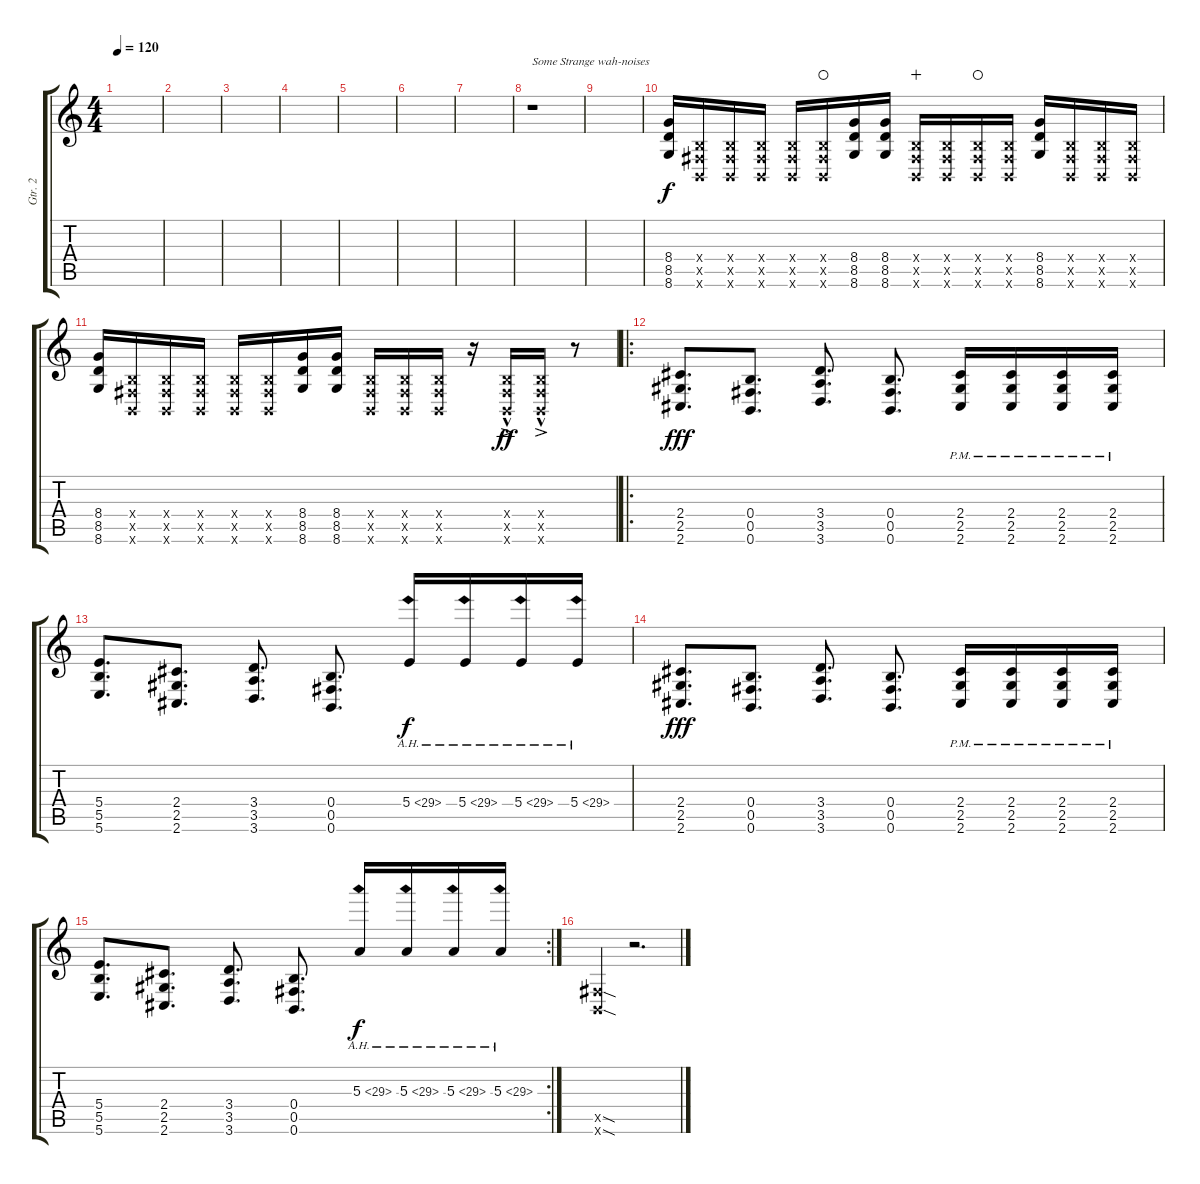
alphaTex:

\track ("Gtr. 2" "Gtr. 2") {instrument distortionguitar}
\staff {score tabs}
\tuning (Db4 Ab3 E3 B2 Gb2 B1) {hide}
\ts (4 4)
\tempo 120
\clef g2
\ks c
|
|
|
|
|
|
|
r.1{txt "Some Strange wah-noises"} |
|
(8.4 8.5 8.6).16 (0.4{x} 0.5{x} 0.6{x}).16 (0.4{x} 0.5{x} 0.6{x}).16 (0.4{x} 0.5{x} 0.6{x}).16 (0.4{x} 0.5{x} 0.6{x}).16 (0.4{x} 0.5{x} 0.6{x}).16{waho} (8.4 8.5 8.6).16 (8.4 8.5 8.6).16 (0.4{x} 0.5{x} 0.6{x}).16{wahc} (0.4{x} 0.5{x} 0.6{x}).16 (0.4{x} 0.5{x} 0.6{x}).16{waho} (0.4{x} 0.5{x} 0.6{x}).16 (8.4 8.5 8.6).16 (0.4{x} 0.5{x} 0.6{x}).16 (0.4{x} 0.5{x} 0.6{x}).16 (0.4{x} 0.5{x} 0.6{x}).16 |
(8.4 8.5 8.6).16 (0.4{x} 0.5{x} 0.6{x}).16 (0.4{x} 0.5{x} 0.6{x}).16 (0.4{x} 0.5{x} 0.6{x}).16 (0.4{x} 0.5{x} 0.6{x}).16 (0.4{x} 0.5{x} 0.6{x}).16 (8.4 8.5 8.6).16 (8.4 8.5 8.6).16 (0.4{x} 0.5{x} 0.6{x}).16 (0.4{x} 0.5{x} 0.6{x}).16 (0.4{x} 0.5{x} 0.6{x}).16 r.16 (0.4{hac x} 0.5{ac x} 0.6{x}).16{dy ff} (0.4{hac x} 0.5{ac x} 0.6{x}).16 r.8 |
\ro
(2.4 2.5 2.6).8{d dy fff balance 9 instrument distortionguitar} (0.4 0.5 0.6).8{d} (3.4 3.5 3.6).8{d} (0.4 0.5 0.6).8{d} (2.4{pm} 2.5{pm} 2.6{pm}).16 (2.4{pm} 2.5{pm} 2.6{pm}).16 (2.4{pm} 2.5{pm} 2.6{pm}).16 (2.4{pm} 2.5{pm} 2.6{pm}).16 |
(5.4 5.5 5.6).8{d} (2.4 2.5 2.6).8{d} (3.4 3.5 3.6).8{d} (0.4 0.5 0.6).8{d} 5.4{ah 24}.16{dy f} 5.4{ah 24}.16 5.4{ah 24}.16 5.4{ah 24}.16 |
(2.4 2.5 2.6).8{d dy fff} (0.4 0.5 0.6).8{d} (3.4 3.5 3.6).8{d} (0.4 0.5 0.6).8{d} (2.4{pm} 2.5{pm} 2.6{pm}).16 (2.4{pm} 2.5{pm} 2.6{pm}).16 (2.4{pm} 2.5{pm} 2.6{pm}).16 (2.4{pm} 2.5{pm} 2.6{pm}).16 |
\rc 2
(5.4 5.5 5.6).8{d} (2.4 2.5 2.6).8{d} (3.4 3.5 3.6).8{d} (0.4 0.5 0.6).8{d} 5.3{ah 24}.16{dy f} 5.3{ah 24}.16 5.3{ah 24}.16 5.3{ah 24}.16 |
(0.5{sod x} 0.6{sod x}).4 r.2{d}
